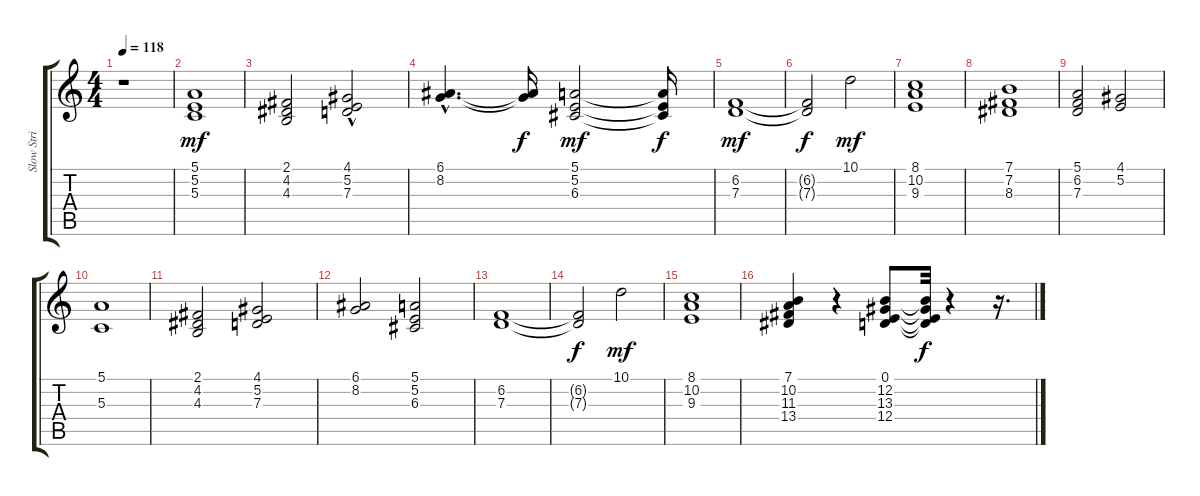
\track (" Slow Strings*merged" " Slow Stri") {instrument stringensemble2}
\staff {score tabs}
\tuning (E4 B3 G3 D3 A2 E2) {hide}
\ts (4 4)
\tempo 118
\clef g2
\ks c
r.1{dy mp} |
(5.1 5.2 5.3).1{dy mf} |
(2.1 4.2 4.3).2 (4.1 5.2 7.3{hac}).2 |
(6.1{hac} 8.2{hac}).4{d} (6.1{t} 8.2{t}).16{dy f} (5.1 5.2 6.3).2{dy mf} (5.1{t} 5.2{t} 6.3{t}).16{dy f} |
(6.2 7.3).1{dy mf} |
(6.2{t} 7.3{t}).2{dy f} 10.1.2{dy mf} |
(8.1 10.2 9.3).1 |
(7.1 7.2 8.3).1 |
(5.1 6.2 7.3).2 (4.1 5.2).2 |
(5.1 5.3).1 |
(2.1 4.2 4.3).2 (4.1 5.2 7.3).2 |
(6.1 8.2).2 (5.1 5.2 6.3).2 |
(6.2 7.3).1 |
(6.2{t} 7.3{t}).2{dy f} 10.1.2{dy mf} |
(8.1 10.2 9.3).1 |
(7.1 10.2 11.3 13.4).4 r.4 (0.1 12.2 13.3 12.4).8 (0.1{t} 12.2{t} 13.3{t} 12.4{t}).32{dy f} r.4 r.16{d}
